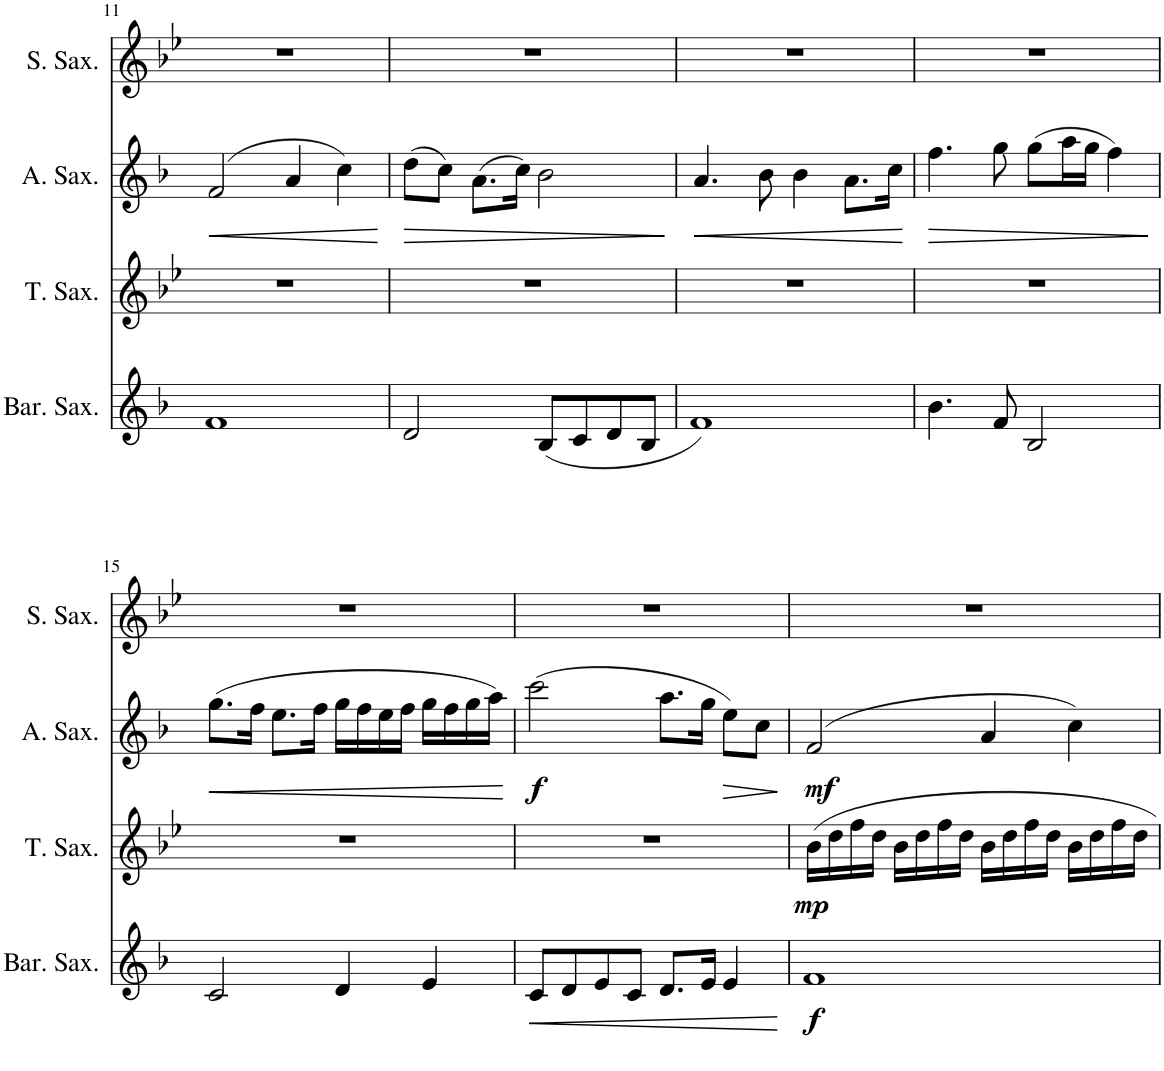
**kern	**dynam	**kern	**dynam	**kern	**dynam	**kern
*part4	*part4	*part3	*part3	*part2	*part2	*part1
*staff4	*staff4	*staff3	*staff3	*staff2	*staff2	*staff1
*I"Baritone Saxophone	*	*I"Tenor Saxophone	*	*I"Alto Saxophone	*	*I"Soprano Saxophone
*I'Bar. Sax.	*	*I'T. Sax.	*	*I'A. Sax.	*	*I'S. Sax.
!!LO:PB:g=z
*clefG2	*	*clefG2	*	*clefG2	*	*clefG2
*Trd12c21	*	*Trd8c14	*	*Trd5c9	*	*Trd1c2
*k[b-]	*	*k[b-e-]	*	*k[b-]	*	*k[b-e-]
*M4/4	*	*M4/4	*	*M4/4	*	*M4/4
=11	=11	=11	=11	=11	=11	=11
!	!	!	!	!	!LO:HP:b	!
1f	.	1r	.	(2f/	<	1r
.	.	.	.	4a/	.	.
.	.	.	.	4cc\)	.	.
.	.	.	.	.	[	.
=12	=12	=12	=12	=12	=12	=12
!	!	!	!	!	!LO:HP:b	!
2d/	.	1r	.	(8dd\L	>	1r
.	.	.	.	8cc\J)	.	.
.	.	.	.	(8.a\L	.	.
.	.	.	.	16cc\Jk)	.	.
(8B-/L	.	.	.	2b-\	.	.
8c/	.	.	.	.	.	.
8d/	.	.	.	.	.	.
8B-/J	.	.	.	.	.	.
.	.	.	.	.	]	.
=13	=13	=13	=13	=13	=13	=13
!	!	!	!	!	!LO:HP:b	!
1f)	.	1r	.	4.a/	<	1r
.	.	.	.	8b-\	.	.
.	.	.	.	4b-\	.	.
.	.	.	.	8.a\L	.	.
.	.	.	.	16cc\Jk	.	.
.	.	.	.	.	[	.
=14	=14	=14	=14	=14	=14	=14
!	!	!	!	!	!LO:HP:b	!
4.b-\	.	1r	.	4.ff\	>	1r
8f/	.	.	.	8gg\	.	.
2B-/	.	.	.	(8gg\L	.	.
.	.	.	.	16aa\L	.	.
.	.	.	.	16gg\JJ	.	.
.	.	.	.	4ff\)	.	.
.	.	.	.	.	]	.
!!LO:LB:g=z
=15	=15	=15	=15	=15	=15	=15
!	!	!	!	!	!LO:HP:b	!
2c/	.	1r	.	(8.gg\L	<	1r
.	.	.	.	16ff\Jk	.	.
.	.	.	.	8.ee\L	.	.
.	.	.	.	16ff\Jk	.	.
4d/	.	.	.	16gg\LL	.	.
.	.	.	.	16ff\	.	.
.	.	.	.	16ee\	.	.
.	.	.	.	16ff\JJ	.	.
4e/	.	.	.	16gg\LL	.	.
.	.	.	.	16ff\	.	.
.	.	.	.	16gg\	.	.
.	.	.	.	16aa\JJ)	.	.
.	.	.	.	.	[	.
=16	=16	=16	=16	=16	=16	=16
!	!LO:HP:b	!	!	!	!LO:DY:b	!
8c/L	<	1r	.	(2ccc\	f	1r
8d/	.	.	.	.	.	.
8e/	.	.	.	.	.	.
8c/J	.	.	.	.	.	.
8.d/L	.	.	.	8.aa\L	.	.
16e/Jk	.	.	.	16gg\Jk	.	.
!	!	!	!	!	!LO:HP:b	!
4e/	.	.	.	8ee\L)	>	.
.	.	.	.	8cc\J	.	.
.	[	.	.	.	]	.
=17	=17	=17	=17	=17	=17	=17
!	!LO:DY:b	!	!LO:DY:b	!	!LO:DY:b	!
1f	f	16b-\LL	mp	(2f/	mf	1r
.	.	16dd\	.	.	.	.
.	.	16ff\	.	.	.	.
.	.	16dd\JJ	.	.	.	.
.	.	16b-\LL	.	.	.	.
.	.	16dd\	.	.	.	.
.	.	16ff\	.	.	.	.
.	.	16dd\JJ	.	.	.	.
.	.	16b-\LL	.	4a/	.	.
.	.	16dd\	.	.	.	.
.	.	16ff\	.	.	.	.
.	.	16dd\JJ	.	.	.	.
.	.	16b-\LL	.	4cc\)	.	.
.	.	16dd\	.	.	.	.
.	.	16ff\	.	.	.	.
.	.	16dd\JJ	.	.	.	.
=	=	=	=	=	=	=
*-	*-	*-	*-	*-	*-	*-
